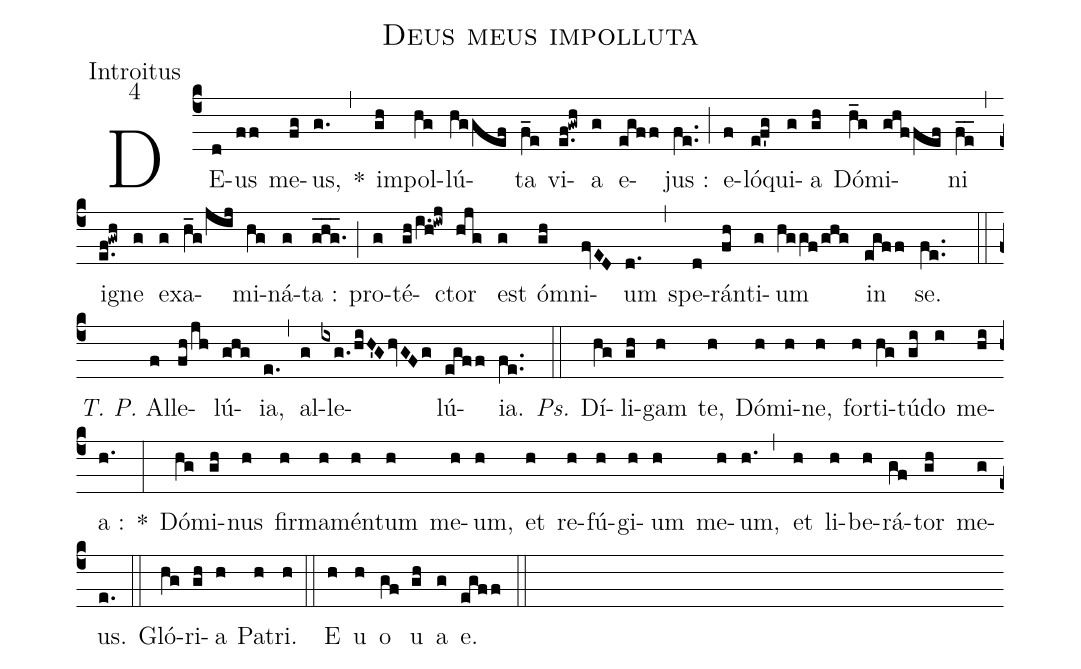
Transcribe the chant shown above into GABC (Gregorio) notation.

name:Deus meus impolluta;
office-part:Introitus;
mode:4;
%%
(c4) DE(d)us(ff) me(fg)us,(g.) *(,) im(gh)pol(hg)lú(hggef)ta(f_e) vi(e.f!gwh)a(g) e(egff)jus :(fe..) (;) e(f)ló(ef'g)qui(g)a(gh) Dó(h_g)mi(ghffef)ni(fe__) (,) i(e.f!gwh)gne(g) ex(g)a(h_g/jij)mi(hg)ná(g)ta :(ghg.___) (;) pro(g)té(gh/i.h!iwj)ctor(hjg) est(g) ó(gh)mni(fvED)um(d.) (,) spe(d)rán(fh)ti(g)um(hggf/ghg) in(egff) se.(fe..) (::) <i>T. P.</i> Al(f)le(fh/jh)lú(ghg){ia},(e.) (,) al(g)le(ixg./hiH'GhvGFg)lú(egff){ia}.(fe..) (::) <i>Ps.</i> Dí(hg)li(gh)gam(h) te,(h) Dó(h)mi(h)ne,(h) for(h)ti(hg)tú(gi)do(i) me(hi)a :(h.) *(:) Dó(hg)mi(gh)nus(h) fir(h)ma(h)mén(h)tum(h) me(h)um,(h) et(h) re(h)fú(h)gi(h)um(h) me(h)um,(h.) (,) et(h) li(h)be(h)rá(gf)tor(gh) me(g)us.(e.) (::) Gló(hg)ri(gh)a(h) Pa(h)tri.(h) (::) <eu>E(h) u(h) o(gf) u(gh) a(g) e.</eu>(egff) (::)
